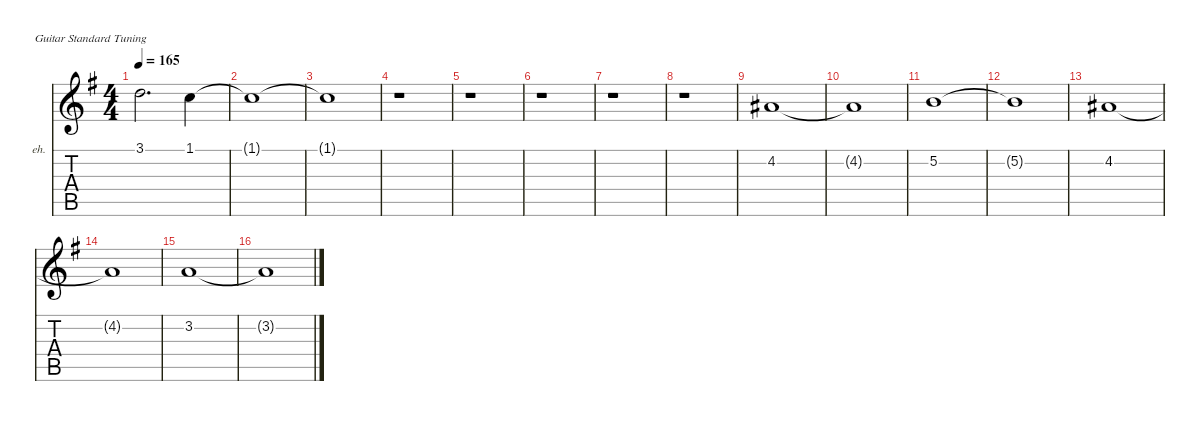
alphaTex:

\defaultSystemsLayout 4
\hideDynamics
\bracketExtendMode nobrackets
\firstSystemTrackNameOrientation horizontal
\otherSystemsTrackNameOrientation horizontal
\track ("Devin Townsend (Vocals)" "eh.") {instrument englishhorn}
\staff {score tabs}
\tuning (E4 B3 G3 D3 A2 E2)
\displaytranspose 7
\ts (4 4)
\tempo 165
\clef g2
\ks g
3.1{acc forcenatural}.2{d dy f beam Down} 1.1{acc forcenatural}.4{beam Down} |
1.1{t acc forcenatural}.1{beam Down} |
1.1{t acc forcenatural}.1{beam Down} |
r.1{beam Down} |
r.1{beam Down} |
r.1{beam Down} |
r.1{beam Down} |
r.1{beam Down} |
4.2{acc #}.1{beam Up} |
4.2{t acc #}.1{beam Up} |
5.2{acc forcenatural}.1{beam Down} |
5.2{t acc forcenatural}.1{beam Down} |
4.2{acc #}.1{beam Up} |
4.2{t acc #}.1{beam Up} |
3.2{acc forcenatural}.1{beam Up} |
3.2{t acc forcenatural}.1{beam Up}
